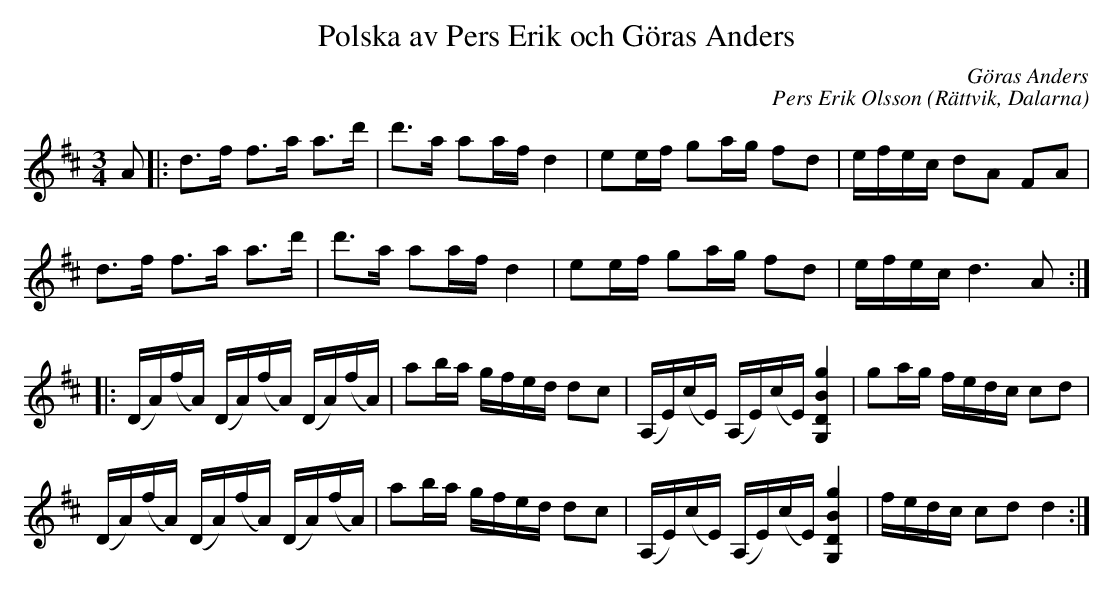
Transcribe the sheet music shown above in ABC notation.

X:1
T:Polska av Pers Erik och Göras Anders
C:Göras Anders
C:Pers Erik Olsson
O:Rättvik, Dalarna
M:3/4
L:1/16
K:D
V:1
A2 |: d3f f3a a3d' | d'3a a2af d4 | e2ef g2ag f2d2 | efec d2A2 F2A2 |
d3f f3a a3d' | d'3a a2af d4 | e2ef g2ag f2d2 | efec d6 A2 ::
(DA)(fA) (DA)(fA) (DA)(fA) | a2ba gfed d2c2 | (A,E)(cE) (A,E)(cE) [G,DBg]4 | g2ag fedc c2d2 |
(DA)(fA) (DA)(fA) (DA)(fA) | a2ba gfed d2c2 | (A,E)(cE) (A,E)(cE) [G,DBg]4 | fedc c2d2 d4 :|
